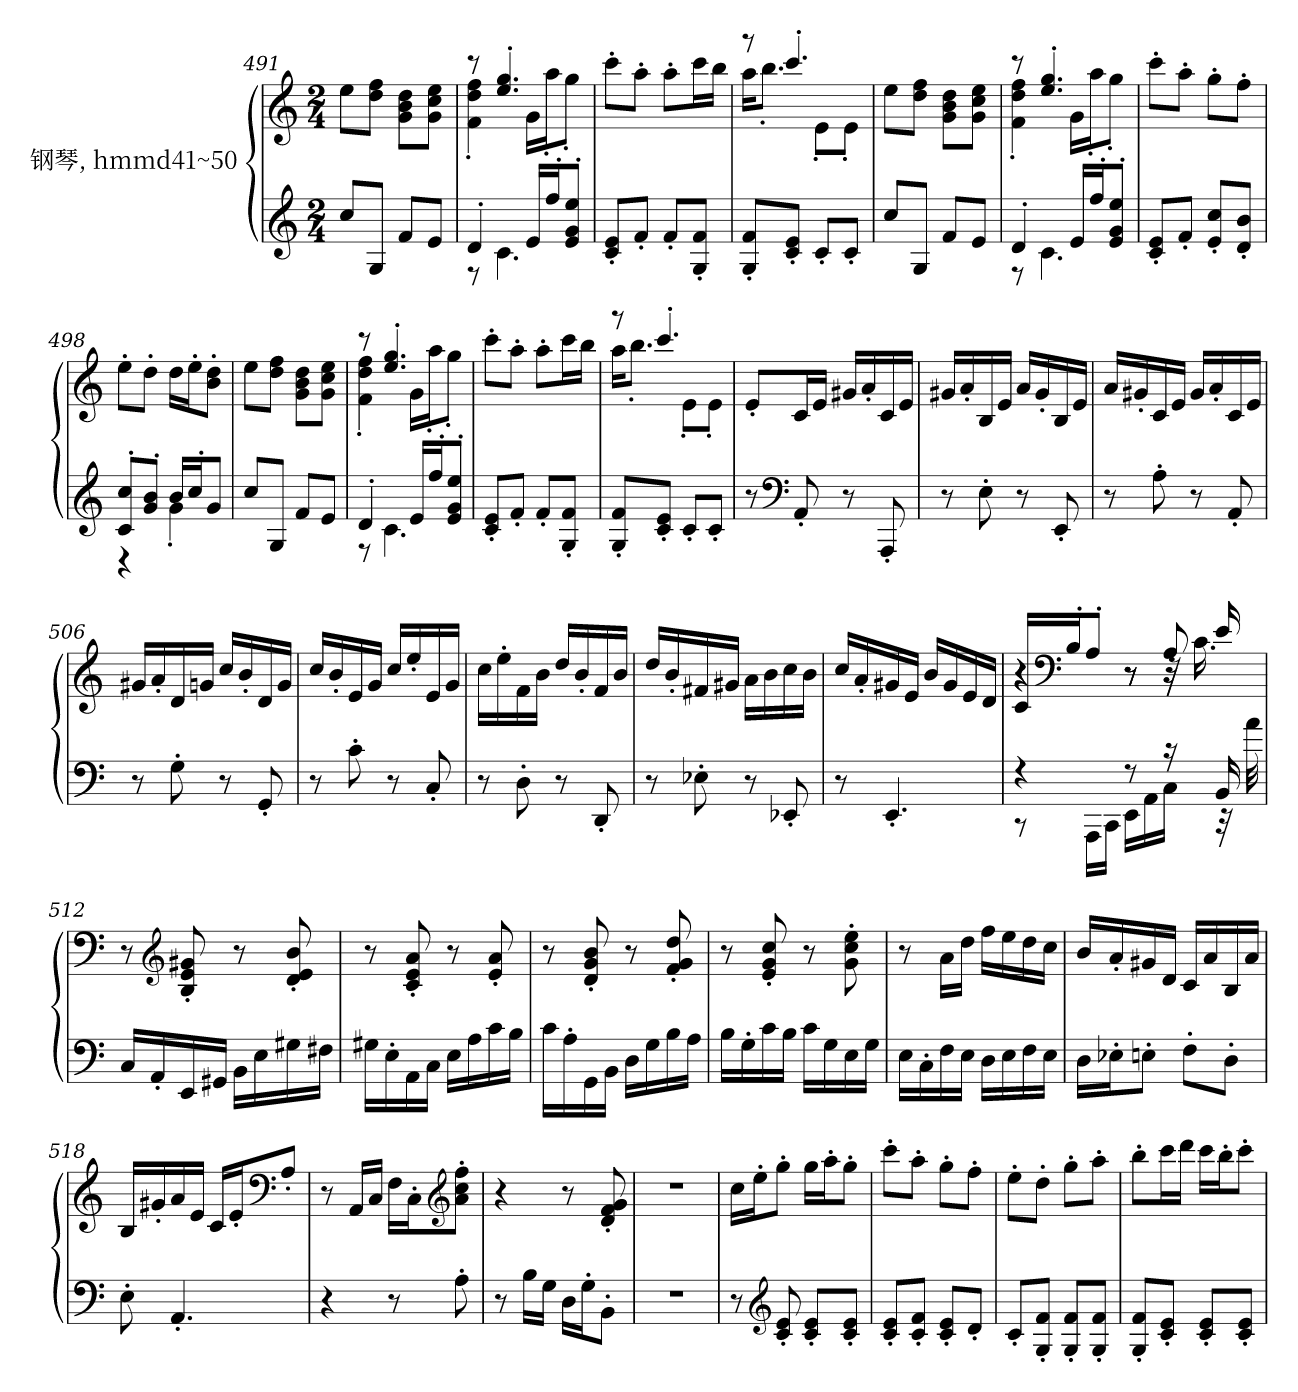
**kern	**kern
*part1	*part1
*staff2	*staff1
*I"钢琴, hmmd41~50	*
*clefG2	*clefG2
*k[]	*k[]
*M2/4	*M2/4
=491	=491
8cc/L	8ee\L
8G/J	8dd\ 8ff\J
8f/L	8g\ 8b\ 8dd\L
8e/J	8g\ 8cc\ 8ee\J
!!LO:PB:g=z
=492	=492
*^	*^
4d'/	8r	8r	4f\' 4dd\' 4ff\'
.	4.c\	4.ee/' 4.gg/'	.
16e/LL	.	.	16g\LL
16ff'/J	.	.	16aa'\J
8e/' 8g/' 8ee/'J	.	.	8gg'\J
*v	*v	*	*
*	*v	*v
=493	=493
8c/' 8e/'L	8ccc'\L
8f'/J	8aa'\J
8f'/L	8aa'\L
8G/' 8f/'J	16ccc\L
.	16bb\JJ
=494	=494
*	*^
8G/' 8f/'L	8r	16aa\KL
.	.	8.bb'\J
8c/' 8e/'J	4.ccc'/	.
8c'/L	.	8e'\L
8c'/J	.	8e'\J
*	*v	*v
=495	=495
8cc/L	8ee\L
8G/J	8dd\ 8ff\J
8f/L	8g\ 8b\ 8dd\L
8e/J	8g\ 8cc\ 8ee\J
=496	=496
*^	*^
4d'/	8r	8r	4f\' 4dd\' 4ff\'
.	4.c\	4.ee/' 4.gg/'	.
16e/LL	.	.	16g\LL
16ff'/J	.	.	16aa'\J
8e/' 8g/' 8ee/'J	.	.	8gg'\J
*v	*v	*	*
*	*v	*v
=497	=497
8c/' 8e/'L	8ccc'\L
8f'/J	8aa'\J
8e/' 8cc/'L	8gg'\L
8d/' 8b/'J	8ff'\J
=498	=498
*^	*
8c/' 8cc/'L	4r	8ee'\L
8g/' 8b/'J	.	8dd'\J
16b/LL	4g'\	16dd\LL
16cc'/J	.	16ee'\J
8g/J	.	8b\' 8dd\'J
*v	*v	*
!!LO:LB:g=z
=499	=499
8cc/L	8ee\L
8G/J	8dd\ 8ff\J
8f/L	8g\ 8b\ 8dd\L
8e/J	8g\ 8cc\ 8ee\J
=500	=500
*^	*^
4d'/	8r	8r	4f\' 4dd\' 4ff\'
.	4.c\	4.ee/' 4.gg/'	.
16e/LL	.	.	16g\LL
16ff'/J	.	.	16aa'\J
8e/' 8g/' 8ee/'J	.	.	8gg'\J
*v	*v	*	*
*	*v	*v
=501	=501
8c/' 8e/'L	8ccc'\L
8f'/J	8aa'\J
8f'/L	8aa'\L
8G/' 8f/'J	16ccc\L
.	16bb\JJ
=502	=502
*	*^
8G/' 8f/'L	8r	16aa\KL
.	.	8.bb'\J
8c/' 8e/'J	4.ccc'/	.
8c'/L	.	8e'\L
8c'/J	.	8e'\J
*	*v	*v
=503	=503
8r	8e'/L
*clefF4	*
8AA'/	16c/L
.	16e/JJ
8r	16g#X/LL
.	16a'/
8AAA'/	16c/
.	16e/JJ
=504	=504
8r	16g#X/LL
.	16a'/
8E'\	16B/
.	16e/JJ
8r	16a/LL
.	16g#'/
8EE'/	16B/
.	16e/JJ
!!LO:LB:g=z
=505	=505
8r	16a/LL
.	16g#X'/
8A'\	16c/
.	16e/JJ
8r	16g#/LL
.	16a'/
8AA'/	16c/
.	16e/JJ
=506	=506
8r	16g#X/LL
.	16a'/
8G'\	16d/
.	16gn/JJ
8r	16cc/LL
.	16b'/
8GG'/	16d/
.	16g/JJ
=507	=507
8r	16cc/LL
.	16b'/
8c'\	16e/
.	16g/JJ
8r	16cc/LL
.	16ee'/
8C'/	16e/
.	16g/JJ
=508	=508
8r	16cc\LL
.	16ee'\
8D'\	16f\
.	16b\JJ
8r	16dd/LL
.	16b'/
8DD'/	16f/
.	16b/JJ
=509	=509
8r	16dd/LL
.	16b'/
8E-X'\	16f#X/
.	16g#X/JJ
8r	16a\LL
.	16b\
8EE-X'/	16cc\
.	16b\JJ
!!LO:LB:g=z
=510	=510
8r	16cc/LL
.	16a'/
4.EE'/	16g#X/
.	16e/JJ
.	16b/LL
.	16g#/
.	16e/
.	16d/JJ
=511	=511
*^	*^
*	*	*	*^
4r	8r	16c/LL	4r	4r
*	*	*clefF4	*	*
.	.	16B'/J	.	.
.	16AAA\LL	8A'/J	.	.
.	16CC\JJ	.	.	.
8r	16EE\LL	8r	8r	8r
.	16AA\	.	.	.
16r	16C\JJ	16r	32r	8A/
.	.	.	16.c\	.
16BB/	32r	16e/	.	.
.	32a\	.	.	.
*v	*v	*	*	*
*	*v	*v	*v
=512	=512
16C/LL	8r
16AA'/	.
*	*clefG2
16EE/	8B/' 8e/' 8g#X/'
16GG#X/JJ	.
16BB\LL	8r
16E\	.
16G#X\	8d/' 8e/' 8b/'
16F#X\JJ	.
=513	=513
16G#X\LL	8r
16E'\	.
16AA\	8c/' 8e/' 8a/'
16C\JJ	.
16E\LL	8r
16A\	.
16c\	8e/' 8a/'
16B\JJ	.
!!LO:LB:g=z
=514	=514
16c\LL	8r
16A'\	.
16GG\	8d/' 8g/' 8b/'
16BB\JJ	.
16D\LL	8r
16G\	.
16B\	8f/' 8g/' 8dd/'
16A\JJ	.
=515	=515
16B\LL	8r
16G'\	.
16c\	8e/' 8g/' 8cc/'
16B\JJ	.
16c\LL	8r
16G\	.
16E\	8g\' 8cc\' 8ee\'
16G\JJ	.
=516	=516
16E\LL	8r
16C'\	.
16F\	16a\LL
16E\JJ	16dd\JJ
16D\LL	16ff\LL
16E\	16ee\
16F\	16dd\
16E\JJ	16cc\JJ
=517	=517
16D\LL	16b/LL
16E-X'\J	16a'/
8En'\J	16g#X/
.	16d/JJ
8F'\L	16c/LL
.	16a/
8D'\J	16B/
.	16a/JJ
=518	=518
8E'\	16B/LL
.	16g#X'/
4.AA'/	16a/
.	16e/JJ
.	16c/LL
.	16e'/J
*	*clefF4
.	8A'/J
!!LO:LB:g=z
=519	=519
4r	8r
*	*MM93
.	16AA/LL
.	16C/JJ
8r	16F\LL
.	16C'\J
*	*clefG2
8A'\	8a\' 8cc\' 8ff\'J
=520	=520
8r	4r
16B\LL	.
16G\JJ	.
16D\LL	8r
16G'\J	.
8BB'\J	8d/' 8f/' 8g/'
=521	=521
2r	2r
=522	=522
*	*MM119
8r	16cc\LL
.	16ee'\J
*clefG2	*
8c/' 8e/'	8gg'\J
8c/' 8e/'L	16gg\LL
.	16aa'\J
8c/' 8e/'J	8gg'\J
=523	=523
8c/' 8e/'L	8ccc'\L
8c/' 8f/'J	8aa'\J
8c/' 8e/'L	8gg'\L
8d'/J	8ff'\J
=524	=524
8c'/L	8ee'\L
8G/' 8f/'J	8dd'\J
8G/' 8f/'L	8gg'\L
8G/' 8f/'J	8aa'\J
!!LO:PB:g=z
=525	=525
8G/' 8f/'L	8bb'\L
8c/' 8e/'J	16ccc\L
.	16ddd\JJ
8c/' 8e/'L	16ccc\LL
.	16bb'\J
8c/' 8e/'J	8ccc'\J
=	=
*-	*-
